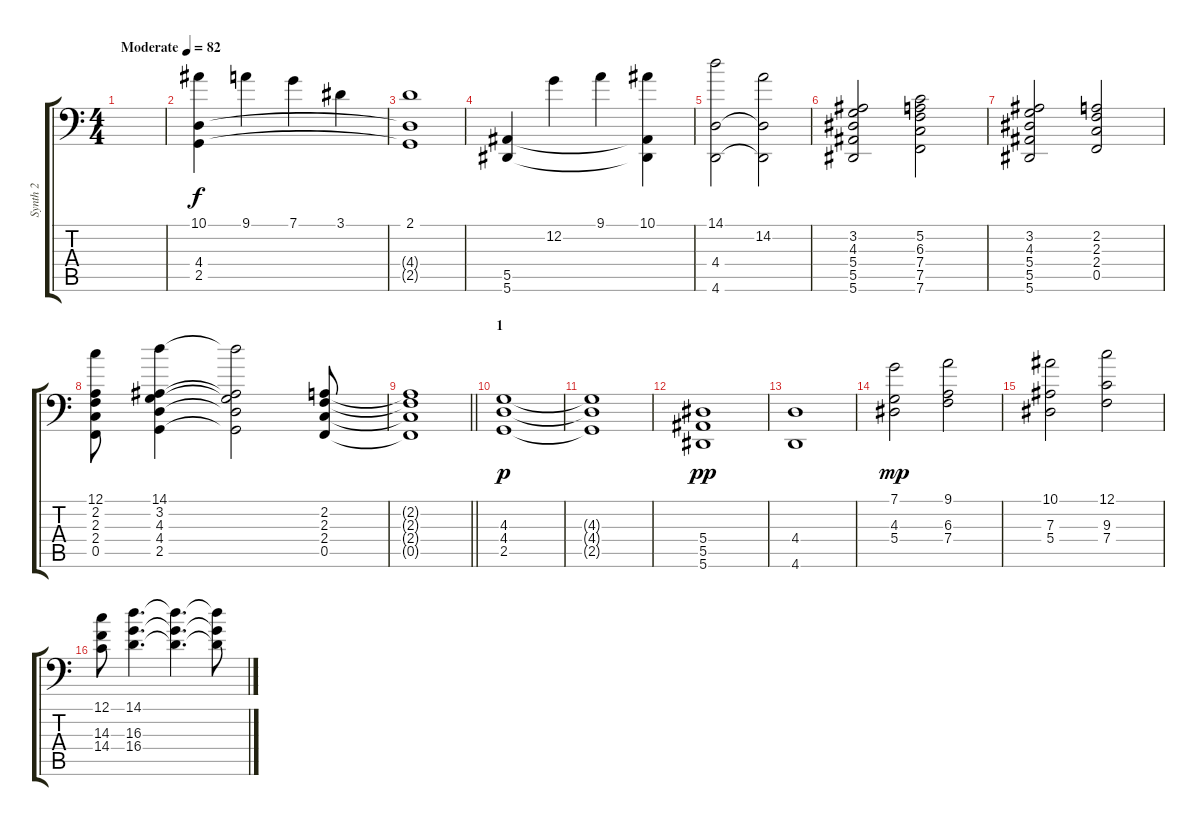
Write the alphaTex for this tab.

\track ("Synth 2" "Synth 2") {instrument stringensemble2}
\staff {score tabs}
\tuning (C4 G3 Eb3 Bb2 F2 Bb1) {hide}
\ts (4 4)
\tempo (82 "Moderate")
\clef f4
\ks c
|
(10.1 4.4 2.5).4 9.1.4 7.1.4 3.1.4 |
(2.1 4.4{t} 2.5{t}).1 |
(5.5 5.6).4 12.2.4 9.1.4 (10.1 5.5{t} 5.6{t}).4 |
(14.1 4.4 4.6).2 (14.2 4.4{t} 4.6{t}).2 |
(3.2 4.3 5.4 5.5 5.6).2 (5.2 6.3 7.4 7.5 7.6).2 |
(3.2 4.3 5.4 5.5 5.6).2 (2.2 2.3 2.4 0.5).2 |
(12.1 2.2 2.3 2.4 0.5).8 (14.1 3.2 4.3 4.4 2.5).4 (14.1{t} 3.2{t} 4.3{t} 4.4{t} 2.5{t}).2 (2.2 2.3 2.4 0.5).8 |
\barLineRight lightlight
(2.2{t} 2.3{t} 2.4{t} 0.5{t}).1 |
\section ("" "1")
(4.3 4.4 2.5).1{dy p} |
(4.3{t} 4.4{t} 2.5{t}).1 |
(5.4 5.5 5.6).1{dy pp} |
(4.4 4.6).1 |
(7.1 4.3 5.4).2{dy mp} (9.1 6.3 7.4).2 |
(10.1 7.3 5.4).2 (12.1 9.3 7.4).2 |
(12.1 14.3 14.4).8 (14.1 16.3 16.4).4{d} (14.1{t} 16.3{t} 16.4{t}).4{d} (14.1{t} 16.3{t} 16.4{t}).8
